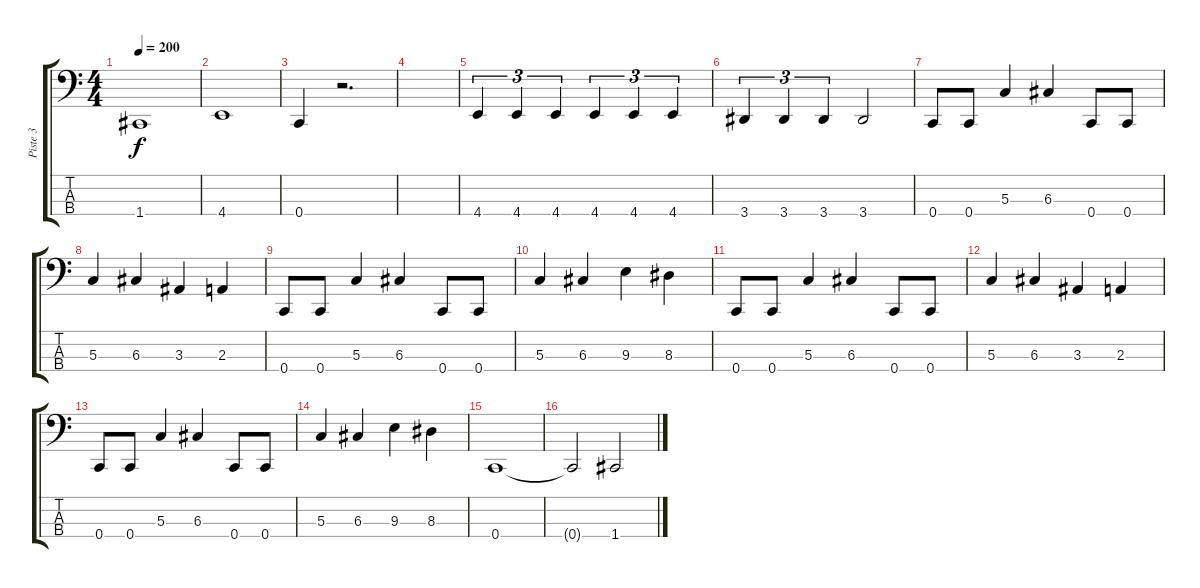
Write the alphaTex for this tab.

\track ("Piste 3" "Piste 3") {instrument electricbasspick}
\staff {score tabs}
\tuning (F2 C2 G1 C1) {hide}
\ts (4 4)
\tempo 200
\clef f4
\ks c
1.4.1{dy f} |
4.4.1 |
0.4.4 r.2{d} |
|
4.4.4{tu (3 2)} 4.4.4{tu (3 2)} 4.4.4{tu (3 2)} 4.4.4{tu (3 2)} 4.4.4{tu (3 2)} 4.4.4{tu (3 2)} |
3.4.4{tu (3 2)} 3.4.4{tu (3 2)} 3.4.4{tu (3 2)} 3.4.2 |
0.4.8 0.4.8 5.3.4 6.3.4 0.4.8 0.4.8 |
5.3.4 6.3.4 3.3.4 2.3.4 |
0.4.8 0.4.8 5.3.4 6.3.4 0.4.8 0.4.8 |
5.3.4 6.3.4 9.3.4 8.3.4 |
0.4.8 0.4.8 5.3.4 6.3.4 0.4.8 0.4.8 |
5.3.4 6.3.4 3.3.4 2.3.4 |
0.4.8 0.4.8 5.3.4 6.3.4 0.4.8 0.4.8 |
5.3.4 6.3.4 9.3.4 8.3.4 |
0.4.1 |
0.4{t}.2 1.4.2
